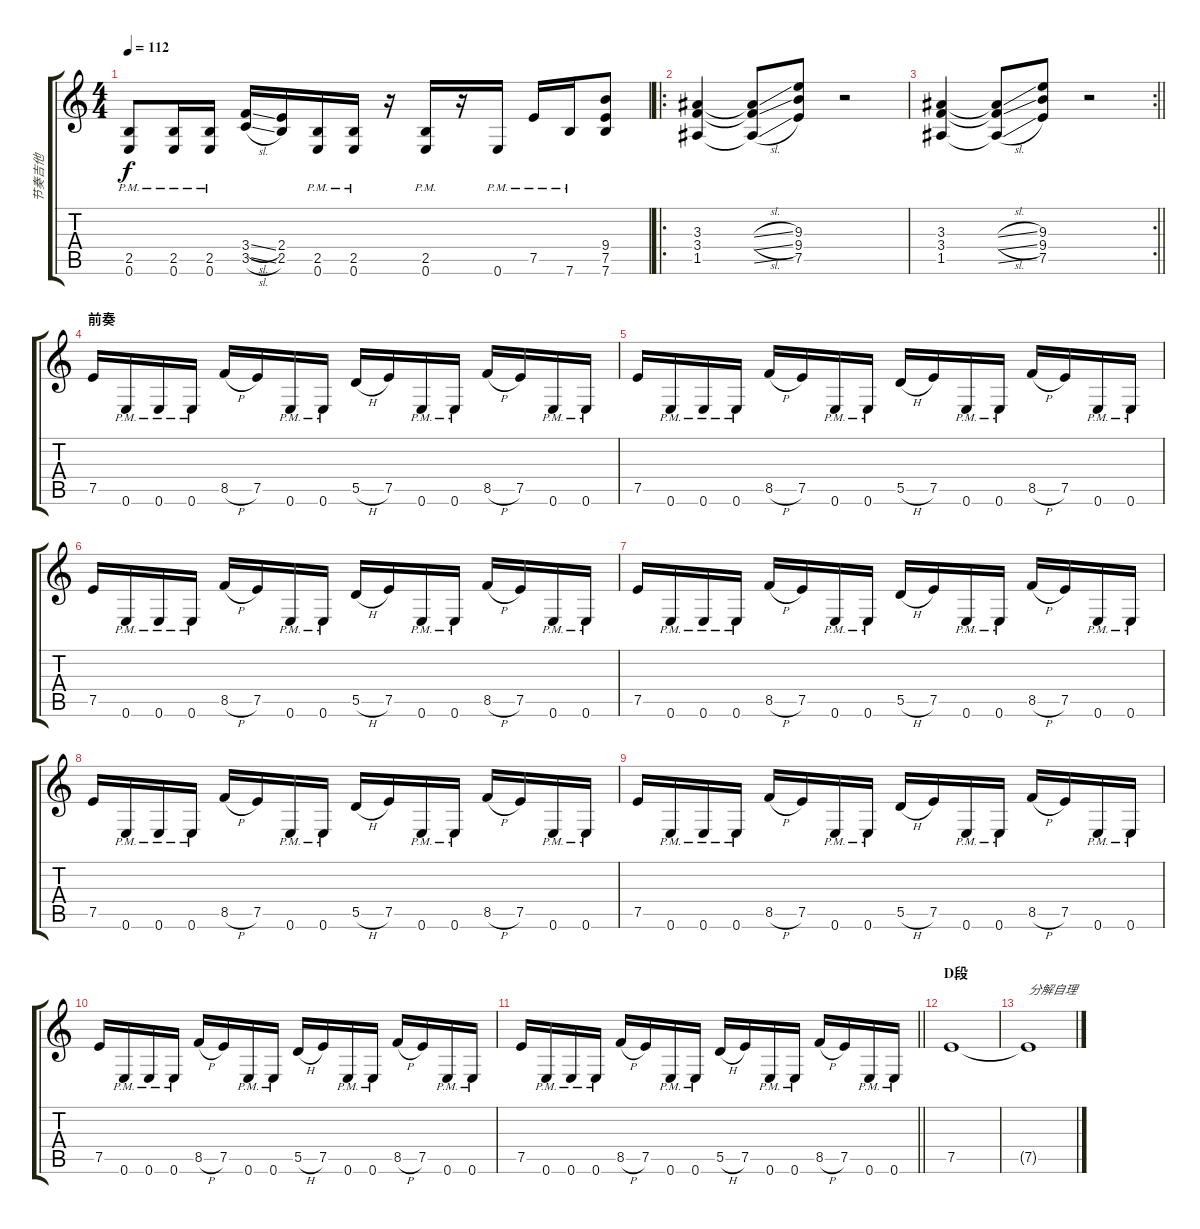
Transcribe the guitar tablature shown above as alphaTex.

\track ("节奏吉他 " "节奏吉他 ") {instrument distortionguitar}
\staff {score tabs}
\tuning (E4 B3 G3 D3 A2 E2) {hide}
\ts (4 4)
\tempo 112
\clef g2
\ks c
(2.5{pm} 0.6{pm}).8{dy f} (2.5{pm} 0.6{pm}).16 (2.5{pm} 0.6{pm}).16 (3.4{sl} 3.5{sl}).16 (2.4 2.5).16 (2.5{pm} 0.6{pm}).16 (2.5{pm} 0.6{pm}).16 r.16 (2.5{pm} 0.6{pm}).16 r.16 0.6{pm}.16 7.5{pm}.16 7.6{pm}.16 (9.4 7.5 7.6).8 |
\ro
(3.3 3.4 1.5).4 (3.3{sl t} 3.4{sl t} 1.5{sl t}).8 (9.3 9.4 7.5).8 r.2 |
\rc 2
\barLineRight lightlight
(3.3 3.4 1.5).4 (3.3{sl t} 3.4{sl t} 1.5{sl t}).8 (9.3 9.4 7.5).8 r.2 |
\section ("" "前奏")
7.5.16 0.6{pm}.16 0.6{pm}.16 0.6{pm}.16 8.5{h}.16 7.5.16 0.6{pm}.16 0.6{pm}.16 5.5{h}.16 7.5.16 0.6{pm}.16 0.6{pm}.16 8.5{h}.16 7.5.16 0.6{pm}.16 0.6{pm}.16 |
7.5.16 0.6{pm}.16 0.6{pm}.16 0.6{pm}.16 8.5{h}.16 7.5.16 0.6{pm}.16 0.6{pm}.16 5.5{h}.16 7.5.16 0.6{pm}.16 0.6{pm}.16 8.5{h}.16 7.5.16 0.6{pm}.16 0.6{pm}.16 |
7.5.16 0.6{pm}.16 0.6{pm}.16 0.6{pm}.16 8.5{h}.16 7.5.16 0.6{pm}.16 0.6{pm}.16 5.5{h}.16 7.5.16 0.6{pm}.16 0.6{pm}.16 8.5{h}.16 7.5.16 0.6{pm}.16 0.6{pm}.16 |
7.5.16 0.6{pm}.16 0.6{pm}.16 0.6{pm}.16 8.5{h}.16 7.5.16 0.6{pm}.16 0.6{pm}.16 5.5{h}.16 7.5.16 0.6{pm}.16 0.6{pm}.16 8.5{h}.16 7.5.16 0.6{pm}.16 0.6{pm}.16 |
7.5.16 0.6{pm}.16 0.6{pm}.16 0.6{pm}.16 8.5{h}.16 7.5.16 0.6{pm}.16 0.6{pm}.16 5.5{h}.16 7.5.16 0.6{pm}.16 0.6{pm}.16 8.5{h}.16 7.5.16 0.6{pm}.16 0.6{pm}.16 |
7.5.16 0.6{pm}.16 0.6{pm}.16 0.6{pm}.16 8.5{h}.16 7.5.16 0.6{pm}.16 0.6{pm}.16 5.5{h}.16 7.5.16 0.6{pm}.16 0.6{pm}.16 8.5{h}.16 7.5.16 0.6{pm}.16 0.6{pm}.16 |
7.5.16 0.6{pm}.16 0.6{pm}.16 0.6{pm}.16 8.5{h}.16 7.5.16 0.6{pm}.16 0.6{pm}.16 5.5{h}.16 7.5.16 0.6{pm}.16 0.6{pm}.16 8.5{h}.16 7.5.16 0.6{pm}.16 0.6{pm}.16 |
\barLineRight lightlight
7.5.16 0.6{pm}.16 0.6{pm}.16 0.6{pm}.16 8.5{h}.16 7.5.16 0.6{pm}.16 0.6{pm}.16 5.5{h}.16 7.5.16 0.6{pm}.16 0.6{pm}.16 8.5{h}.16 7.5.16 0.6{pm}.16 0.6{pm}.16 |
\section ("" "D段")
7.5.1 |
7.5{t}.1{txt "分解自理"}
